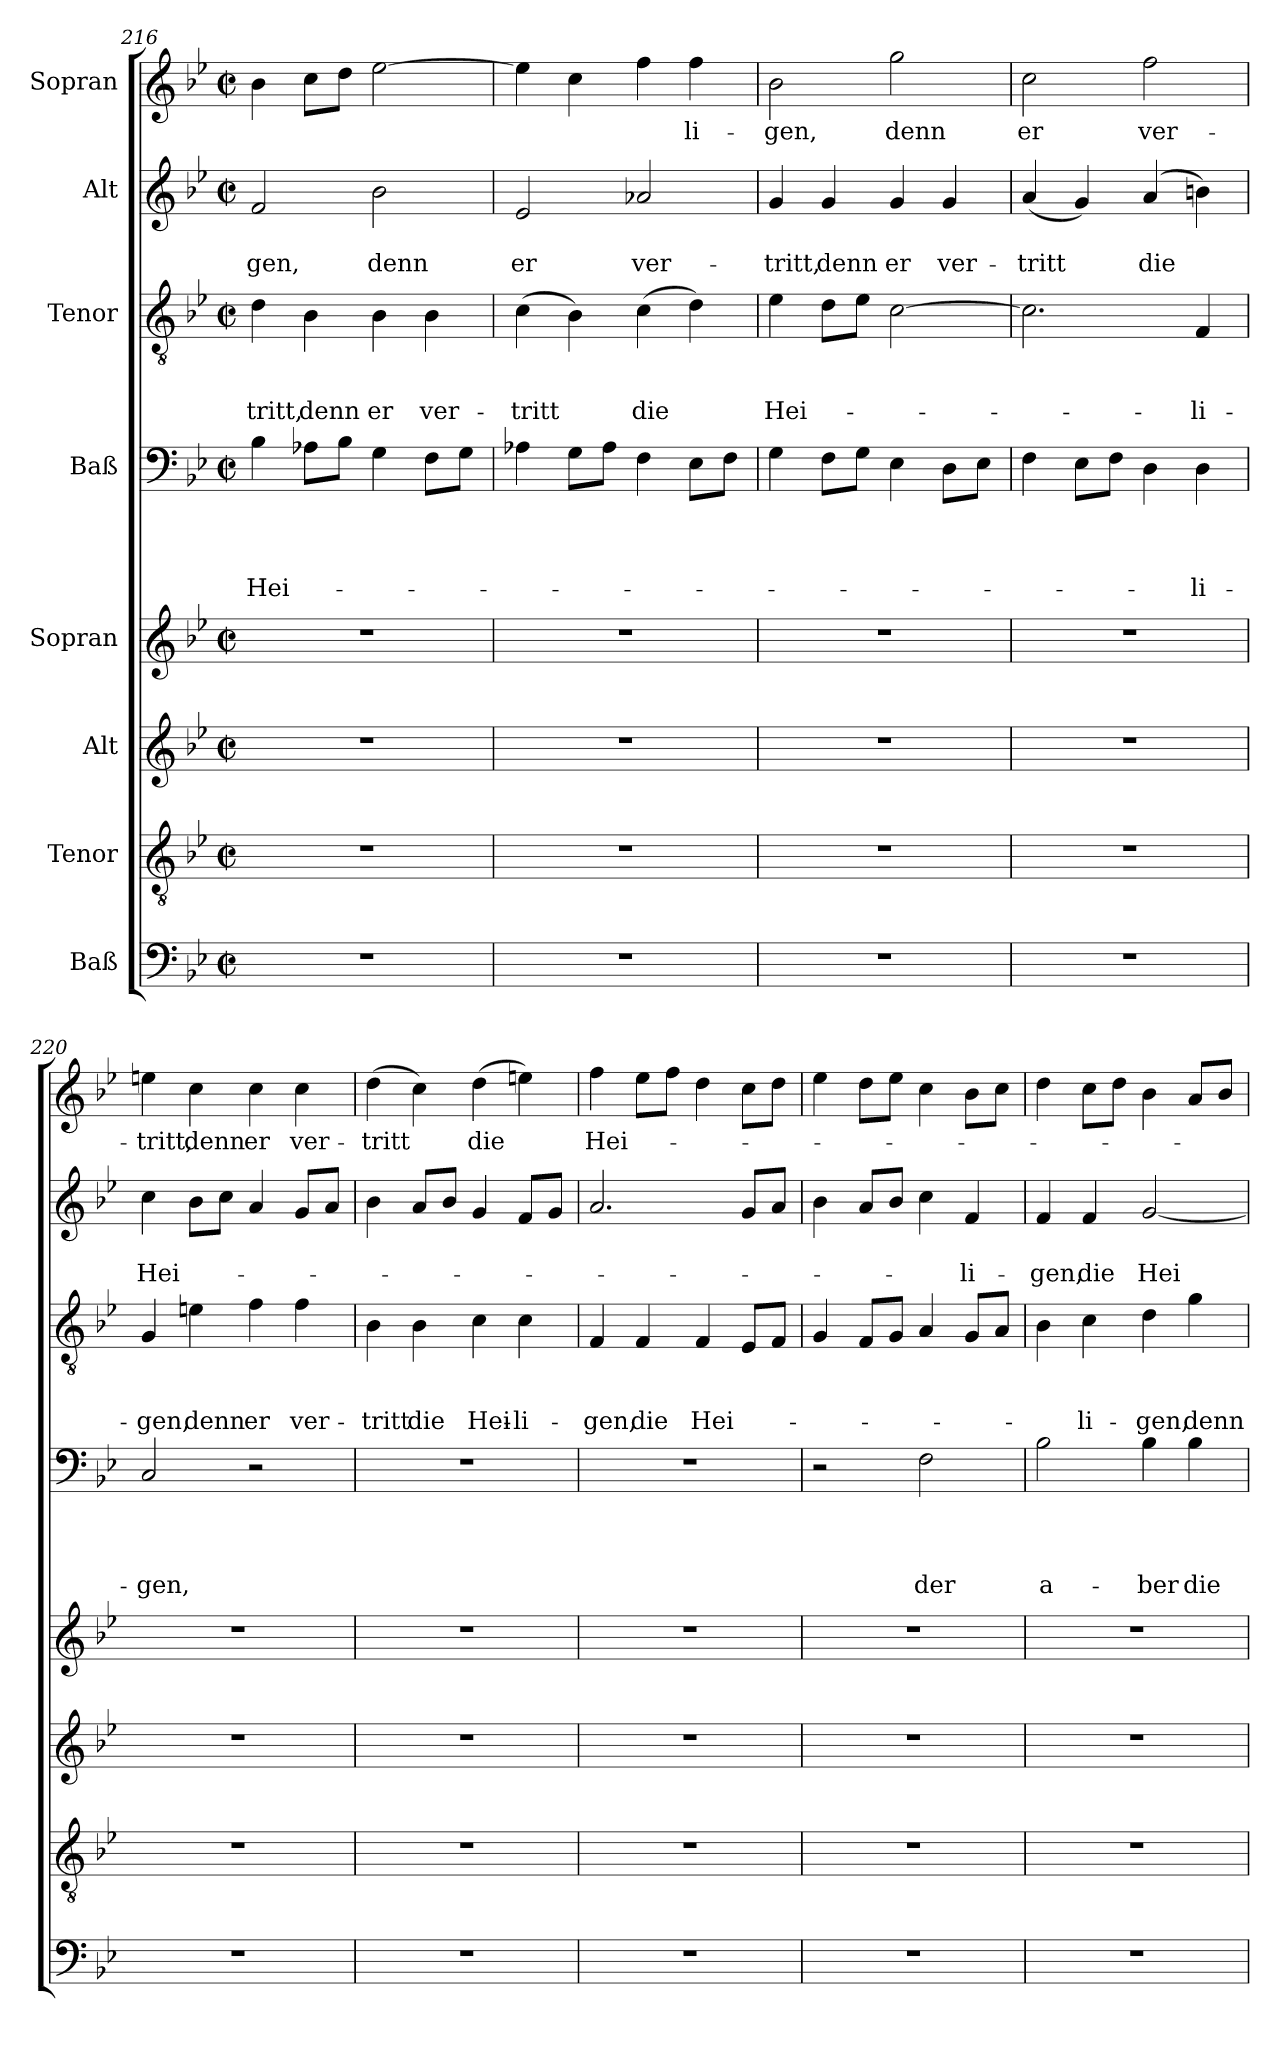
**kern	**kern	**kern	**kern	**kern	**text	**text	**text	**text	**kern	**text	**text	**text	**kern	**text	**text	**kern	**text
*part8	*part7	*part6	*part5	*part4	*part4	*part4	*part4	*part4	*part3	*part3	*part3	*part3	*part2	*part2	*part2	*part1	*part1
*staff8	*staff7	*staff6	*staff5	*staff4	*staff4	*staff4	*staff4	*staff4	*staff3	*staff3	*staff3	*staff3	*staff2	*staff2	*staff2	*staff1	*staff1
*I"Baß	*I"Tenor	*I"Alt	*I"Sopran	*I"Baß	*	*	*	*	*I"Tenor	*	*	*	*I"Alt	*	*	*I"Sopran	*
!!LO:PB:g=z
*clefF4	*clefGv2	*clefG2	*clefG2	*clefF4	*	*	*	*	*clefGv2	*	*	*	*clefG2	*	*	*clefG2	*
*k[b-e-]	*k[b-e-]	*k[b-e-]	*k[b-e-]	*k[b-e-]	*	*	*	*	*k[b-e-]	*	*	*	*k[b-e-]	*	*	*k[b-e-]	*
*B-:	*B-:	*B-:	*B-:	*B-:	*	*	*	*	*B-:	*	*	*	*B-:	*	*	*B-:	*
*M2/2	*M2/2	*M2/2	*M2/2	*M2/2	*	*	*	*	*M2/2	*	*	*	*M2/2	*	*	*M2/2	*
*met(c|)	*met(c|)	*met(c|)	*met(c|)	*met(c|)	*	*	*	*	*met(c|)	*	*	*	*met(c|)	*	*	*met(c|)	*
=216	=216	=216	=216	=216	=216	=216	=216	=216	=216	=216	=216	=216	=216	=216	=216	=216	=216
1r	1r	1r	1r	4B-!\	.	.	.	Hei-	4d!\	.	.	-tritt,	2f!/	.	-gen,	4b-!\	.
.	.	.	.	8A-X!\L	.	.	.	.	4B-!\	.	.	denn	.	.	.	8cc!\L	.
.	.	.	.	8B-!\J	.	.	.	.	.	.	.	.	.	.	.	8dd!\J	.
.	.	.	.	4G!\	.	.	.	.	4B-!\	.	.	er	2b-!\	.	denn	[2ee-!\	.
.	.	.	.	8F!\L	.	.	.	.	4B-!\	.	.	ver-	.	.	.	.	.
.	.	.	.	8G!\J	.	.	.	.	.	.	.	.	.	.	.	.	.
=217	=217	=217	=217	=217	=217	=217	=217	=217	=217	=217	=217	=217	=217	=217	=217	=217	=217
1r	1r	1r	1r	4A-X!\	.	.	.	.	(4c!\	.	.	-tritt	2e-!/	.	er	4ee-!\]	.
.	.	.	.	8G!\L	.	.	.	.	4B-!\)	.	.	.	.	.	.	4cc!\	.
.	.	.	.	8A-!\J	.	.	.	.	.	.	.	.	.	.	.	.	.
.	.	.	.	4F!\	.	.	.	.	(4c!\	.	.	die	2a-X!/	.	ver-	4ff!\	.
.	.	.	.	8E-!\L	.	.	.	.	4d!\)	.	.	.	.	.	.	4ff!\	-li-
.	.	.	.	8F!\J	.	.	.	.	.	.	.	.	.	.	.	.	.
=218	=218	=218	=218	=218	=218	=218	=218	=218	=218	=218	=218	=218	=218	=218	=218	=218	=218
1r	1r	1r	1r	4G!\	.	.	.	.	4e-!\	.	.	Hei-	4g!/	.	-tritt,	2b-!\	-gen,
.	.	.	.	8F!\L	.	.	.	.	8d!\L	.	.	.	4g!/	.	denn	.	.
.	.	.	.	8G!\J	.	.	.	.	8e-!\J	.	.	.	.	.	.	.	.
.	.	.	.	4E-!\	.	.	.	.	[2c!\	.	.	.	4g!/	.	er	2gg!\	denn
.	.	.	.	8D!\L	.	.	.	.	.	.	.	.	4g!/	.	ver-	.	.
.	.	.	.	8E-!\J	.	.	.	.	.	.	.	.	.	.	.	.	.
=219	=219	=219	=219	=219	=219	=219	=219	=219	=219	=219	=219	=219	=219	=219	=219	=219	=219
1r	1r	1r	1r	4F!\	.	.	.	.	2.c!\]	.	.	.	(4a!/	.	-tritt	2cc!\	er
.	.	.	.	8E-!\L	.	.	.	.	.	.	.	.	4g!/)	.	.	.	.
.	.	.	.	8F!\J	.	.	.	.	.	.	.	.	.	.	.	.	.
.	.	.	.	4D!\	.	.	.	.	.	.	.	.	(4a!/	.	die	2ff!\	ver-
.	.	.	.	4D!\	.	.	.	-li-	4F!/	.	.	-li-	4bn!\)	.	.	.	.
=220	=220	=220	=220	=220	=220	=220	=220	=220	=220	=220	=220	=220	=220	=220	=220	=220	=220
1r	1r	1r	1r	2C!/	.	.	.	-gen,	4G!/	.	.	-gen,	4cc!\	.	Hei-	4een!\	-tritt,
.	.	.	.	.	.	.	.	.	4en!\	.	.	denn	8b-!\L	.	.	4cc!\	denn
.	.	.	.	.	.	.	.	.	.	.	.	.	8cc!\J	.	.	.	.
.	.	.	.	2r	.	.	.	.	4f!\	.	.	er	4a!/	.	.	4cc!\	er
.	.	.	.	.	.	.	.	.	4f!\	.	.	ver-	8g!/L	.	.	4cc!\	ver-
.	.	.	.	.	.	.	.	.	.	.	.	.	8a!/J	.	.	.	.
!!LO:LB:g=z
=221	=221	=221	=221	=221	=221	=221	=221	=221	=221	=221	=221	=221	=221	=221	=221	=221	=221
1r	1r	1r	1r	1r	.	.	.	.	4B-!\	.	.	-tritt	4b-!\	.	.	(4dd!\	-tritt
.	.	.	.	.	.	.	.	.	4B-!\	.	.	die	8a!/L	.	.	4cc!\)	.
.	.	.	.	.	.	.	.	.	.	.	.	.	8b-!/J	.	.	.	.
.	.	.	.	.	.	.	.	.	4c!\	.	.	Hei-	4g!/	.	.	(4dd!\	die
.	.	.	.	.	.	.	.	.	4c!\	.	.	-li-	8f!/L	.	.	4een!\)	.
.	.	.	.	.	.	.	.	.	.	.	.	.	8g!/J	.	.	.	.
=222	=222	=222	=222	=222	=222	=222	=222	=222	=222	=222	=222	=222	=222	=222	=222	=222	=222
1r	1r	1r	1r	1r	.	.	.	.	4F!/	.	.	-gen,	2.a!/	.	.	4ff!\	Hei-
.	.	.	.	.	.	.	.	.	4F!/	.	.	die	.	.	.	8ee-!\L	.
.	.	.	.	.	.	.	.	.	.	.	.	.	.	.	.	8ff!\J	.
.	.	.	.	.	.	.	.	.	4F!/	.	.	Hei-	.	.	.	4dd!\	.
.	.	.	.	.	.	.	.	.	8E-!/L	.	.	.	8g!/L	.	.	8cc!\L	.
.	.	.	.	.	.	.	.	.	8F!/J	.	.	.	8a!/J	.	.	8dd!\J	.
=223	=223	=223	=223	=223	=223	=223	=223	=223	=223	=223	=223	=223	=223	=223	=223	=223	=223
1r	1r	1r	1r	2r	.	.	.	.	4G!/	.	.	.	4b-!\	.	.	4ee-!\	.
.	.	.	.	.	.	.	.	.	8F!/L	.	.	.	8a!/L	.	.	8dd!\L	.
.	.	.	.	.	.	.	.	.	8G!/J	.	.	.	8b-!/J	.	.	8ee-!\J	.
.	.	.	.	2F!\	.	.	.	der	4A!/	.	.	.	4cc!\	.	.	4cc!\	.
.	.	.	.	.	.	.	.	.	8G!/L	.	.	.	4f!/	.	-li-	8b-!\L	.
.	.	.	.	.	.	.	.	.	8A!/J	.	.	.	.	.	.	8cc!\J	.
=224	=224	=224	=224	=224	=224	=224	=224	=224	=224	=224	=224	=224	=224	=224	=224	=224	=224
1r	1r	1r	1r	2B-!\	.	.	.	a-	4B-!\	.	.	.	4f!/	.	-gen,	4dd!\	.
.	.	.	.	.	.	.	.	.	4c!\	.	.	-li-	4f!/	.	die	8cc!\L	.
.	.	.	.	.	.	.	.	.	.	.	.	.	.	.	.	8dd!\J	.
.	.	.	.	4B-!\	.	.	.	-ber	4d!\	.	.	-gen,	[2g!/	.	Hei-	4b-!\	.
.	.	.	.	4B-!\	.	.	.	die	4g!\	.	.	denn	.	.	.	8a!/L	.
.	.	.	.	.	.	.	.	.	.	.	.	.	.	.	.	8b-!/J	.
=	=	=	=	=	=	=	=	=	=	=	=	=	=	=	=	=	=
*-	*-	*-	*-	*-	*-	*-	*-	*-	*-	*-	*-	*-	*-	*-	*-	*-	*-
